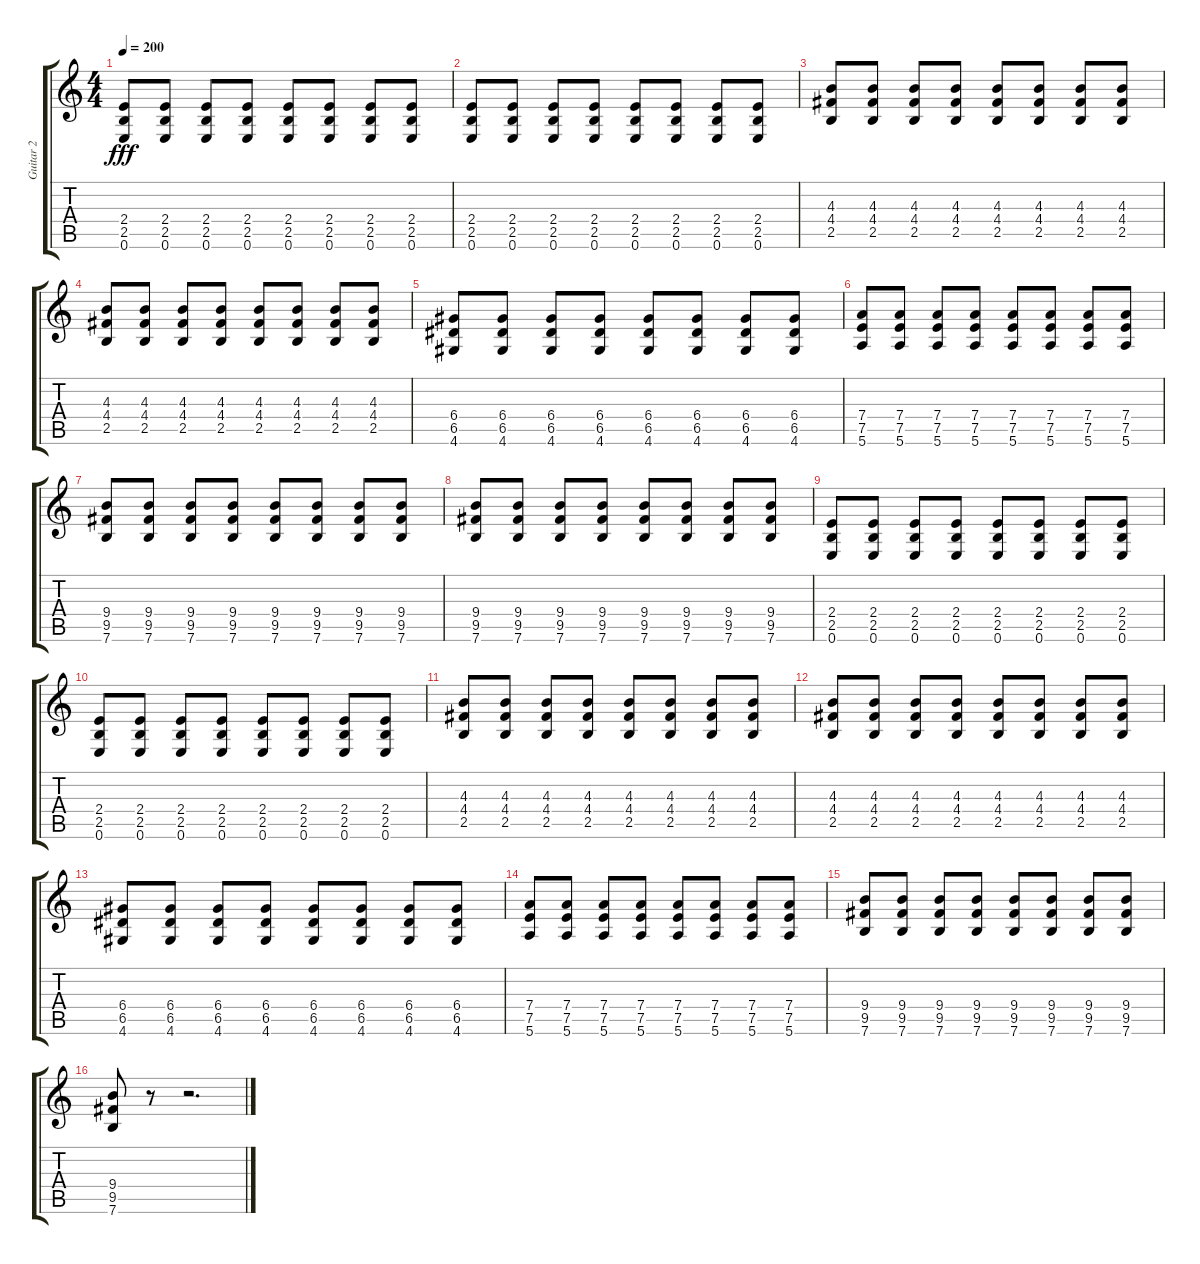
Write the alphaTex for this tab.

\track ("Guitar 2" "Guitar 2") {instrument distortionguitar}
\staff {score tabs}
\tuning (E4 B3 G3 D3 A2 E2) {hide}
\ts (4 4)
\tempo 200
\clef g2
\ks c
(2.4 2.5 0.6).8{dy fff} (2.4 2.5 0.6).8 (2.4 2.5 0.6).8 (2.4 2.5 0.6).8 (2.4 2.5 0.6).8 (2.4 2.5 0.6).8 (2.4 2.5 0.6).8 (2.4 2.5 0.6).8 |
(2.4 2.5 0.6).8 (2.4 2.5 0.6).8 (2.4 2.5 0.6).8 (2.4 2.5 0.6).8 (2.4 2.5 0.6).8 (2.4 2.5 0.6).8 (2.4 2.5 0.6).8 (2.4 2.5 0.6).8 |
(4.3 4.4 2.5).8 (4.3 4.4 2.5).8 (4.3 4.4 2.5).8 (4.3 4.4 2.5).8 (4.3 4.4 2.5).8 (4.3 4.4 2.5).8 (4.3 4.4 2.5).8 (4.3 4.4 2.5).8 |
(4.3 4.4 2.5).8 (4.3 4.4 2.5).8 (4.3 4.4 2.5).8 (4.3 4.4 2.5).8 (4.3 4.4 2.5).8 (4.3 4.4 2.5).8 (4.3 4.4 2.5).8 (4.3 4.4 2.5).8 |
(6.4 6.5 4.6).8 (6.4 6.5 4.6).8 (6.4 6.5 4.6).8 (6.4 6.5 4.6).8 (6.4 6.5 4.6).8 (6.4 6.5 4.6).8 (6.4 6.5 4.6).8 (6.4 6.5 4.6).8 |
(7.4 7.5 5.6).8 (7.4 7.5 5.6).8 (7.4 7.5 5.6).8 (7.4 7.5 5.6).8 (7.4 7.5 5.6).8 (7.4 7.5 5.6).8 (7.4 7.5 5.6).8 (7.4 7.5 5.6).8 |
(9.4 9.5 7.6).8 (9.4 9.5 7.6).8 (9.4 9.5 7.6).8 (9.4 9.5 7.6).8 (9.4 9.5 7.6).8 (9.4 9.5 7.6).8 (9.4 9.5 7.6).8 (9.4 9.5 7.6).8 |
(9.4 9.5 7.6).8 (9.4 9.5 7.6).8 (9.4 9.5 7.6).8 (9.4 9.5 7.6).8 (9.4 9.5 7.6).8 (9.4 9.5 7.6).8 (9.4 9.5 7.6).8 (9.4 9.5 7.6).8 |
(2.4 2.5 0.6).8 (2.4 2.5 0.6).8 (2.4 2.5 0.6).8 (2.4 2.5 0.6).8 (2.4 2.5 0.6).8 (2.4 2.5 0.6).8 (2.4 2.5 0.6).8 (2.4 2.5 0.6).8 |
(2.4 2.5 0.6).8 (2.4 2.5 0.6).8 (2.4 2.5 0.6).8 (2.4 2.5 0.6).8 (2.4 2.5 0.6).8 (2.4 2.5 0.6).8 (2.4 2.5 0.6).8 (2.4 2.5 0.6).8 |
(4.3 4.4 2.5).8 (4.3 4.4 2.5).8 (4.3 4.4 2.5).8 (4.3 4.4 2.5).8 (4.3 4.4 2.5).8 (4.3 4.4 2.5).8 (4.3 4.4 2.5).8 (4.3 4.4 2.5).8 |
(4.3 4.4 2.5).8 (4.3 4.4 2.5).8 (4.3 4.4 2.5).8 (4.3 4.4 2.5).8 (4.3 4.4 2.5).8 (4.3 4.4 2.5).8 (4.3 4.4 2.5).8 (4.3 4.4 2.5).8 |
(6.4 6.5 4.6).8 (6.4 6.5 4.6).8 (6.4 6.5 4.6).8 (6.4 6.5 4.6).8 (6.4 6.5 4.6).8 (6.4 6.5 4.6).8 (6.4 6.5 4.6).8 (6.4 6.5 4.6).8 |
(7.4 7.5 5.6).8 (7.4 7.5 5.6).8 (7.4 7.5 5.6).8 (7.4 7.5 5.6).8 (7.4 7.5 5.6).8 (7.4 7.5 5.6).8 (7.4 7.5 5.6).8 (7.4 7.5 5.6).8 |
(9.4 9.5 7.6).8 (9.4 9.5 7.6).8 (9.4 9.5 7.6).8 (9.4 9.5 7.6).8 (9.4 9.5 7.6).8 (9.4 9.5 7.6).8 (9.4 9.5 7.6).8 (9.4 9.5 7.6).8 |
(9.4 9.5 7.6).8 r.8 r.2{d}
